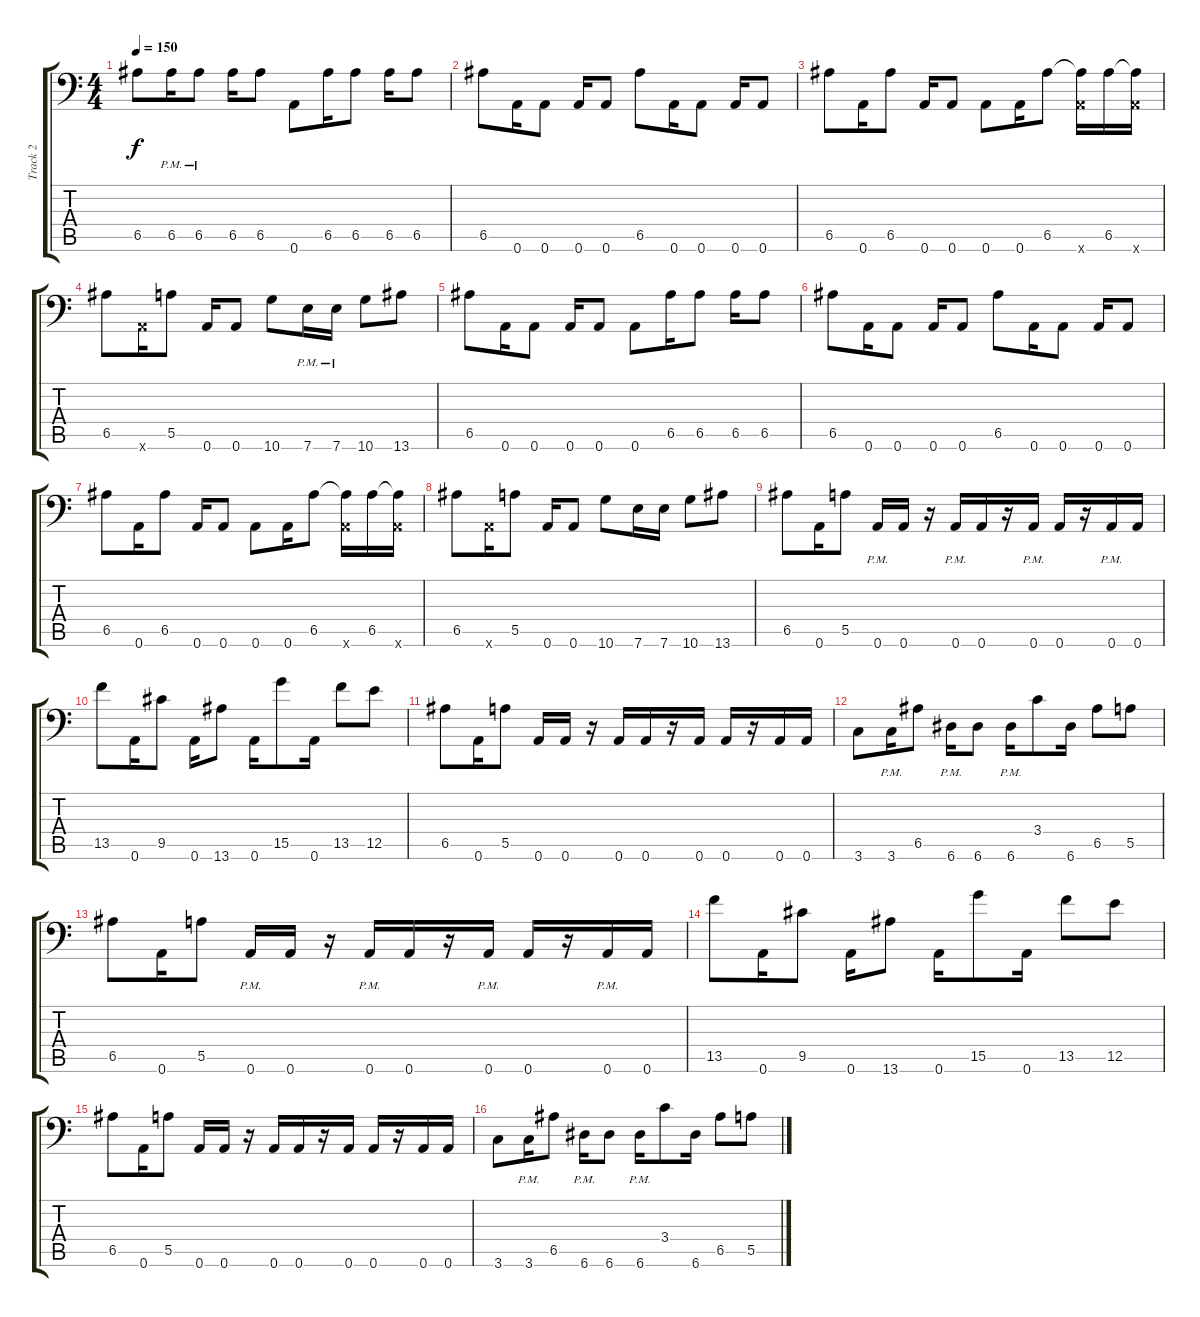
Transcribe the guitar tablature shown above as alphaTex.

\track ("Track 2" "Track 2") {instrument distortionguitar}
\staff {score tabs}
\tuning (B3 Gb3 D3 A2 E2 A1) {hide}
\ts (4 4)
\tempo 150
\clef f4
\ks c
6.5.8{dy f} 6.5{pm}.16 6.5{pm}.8 6.5.16 6.5.8 0.6.8 6.5.16 6.5.8 6.5.16 6.5.8 |
6.5.8 0.6.16 0.6.8 0.6.16 0.6.8 6.5.8 0.6.16 0.6.8 0.6.16 0.6.8 |
6.5.8 0.6.16 6.5.8 0.6.16 0.6.8 0.6.8 0.6.16 6.5.8 (6.5{t} 0.6{x}).16 6.5.16 (6.5{t} 0.6{x}).16 |
6.5.8 0.6{x}.16 5.5.8 0.6.16 0.6.8 10.6.8 7.6{pm}.16 7.6{pm}.16 10.6.8 13.6.8 |
6.5.8 0.6.16 0.6.8 0.6.16 0.6.8 0.6.8 6.5.16 6.5.8 6.5.16 6.5.8 |
6.5.8 0.6.16 0.6.8 0.6.16 0.6.8 6.5.8 0.6.16 0.6.8 0.6.16 0.6.8 |
6.5.8 0.6.16 6.5.8 0.6.16 0.6.8 0.6.8 0.6.16 6.5.8 (6.5{t} 0.6{x}).16 6.5.16 (6.5{t} 0.6{x}).16 |
6.5.8 0.6{x}.16 5.5.8 0.6.16 0.6.8 10.6.8 7.6.16 7.6.16 10.6.8 13.6.8 |
6.5.8 0.6.16 5.5.8 0.6{pm}.16 0.6.16 r.16 0.6{pm}.16 0.6.16 r.16 0.6{pm}.16 0.6.16 r.16 0.6{pm}.16 0.6.16 |
13.5.8 0.6.16 9.5.8 0.6.16 13.6.8 0.6.16 15.5.8 0.6.16 13.5.8 12.5.8 |
6.5.8 0.6.16 5.5.8 0.6.16 0.6.16 r.16 0.6.16 0.6.16 r.16 0.6.16 0.6.16 r.16 0.6.16 0.6.16 |
3.6.8 3.6{pm}.16 6.5.8 6.6{pm}.16 6.6.8 6.6{pm}.16 3.4.8 6.6.16 6.5.8 5.5.8 |
6.5.8 0.6.16 5.5.8 0.6{pm}.16 0.6.16 r.16 0.6{pm}.16 0.6.16 r.16 0.6{pm}.16 0.6.16 r.16 0.6{pm}.16 0.6.16 |
13.5.8 0.6.16 9.5.8 0.6.16 13.6.8 0.6.16 15.5.8 0.6.16 13.5.8 12.5.8 |
6.5.8 0.6.16 5.5.8 0.6.16 0.6.16 r.16 0.6.16 0.6.16 r.16 0.6.16 0.6.16 r.16 0.6.16 0.6.16 |
3.6.8 3.6{pm}.16 6.5.8 6.6{pm}.16 6.6.8 6.6{pm}.16 3.4.8 6.6.16 6.5.8 5.5.8
